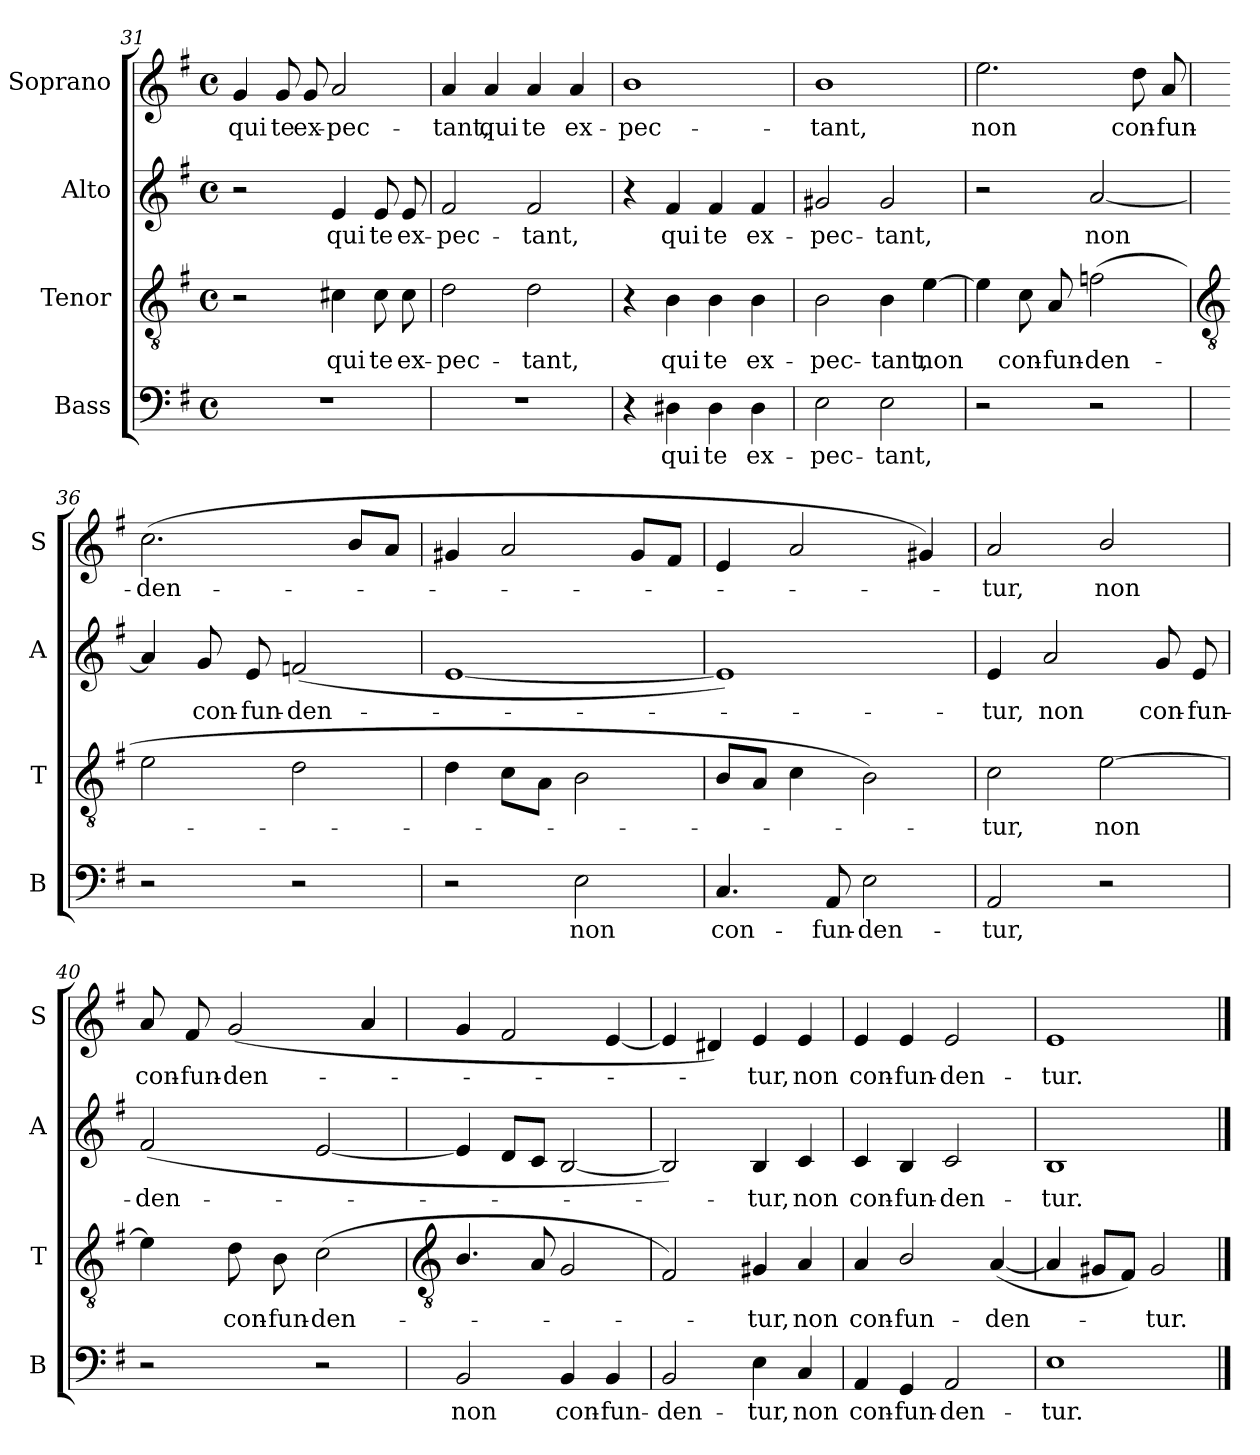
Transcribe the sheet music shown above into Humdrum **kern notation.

**kern	**text	**kern	**text	**kern	**text	**kern	**text
*part4	*part4	*part3	*part3	*part2	*part2	*part1	*part1
*staff4	*staff4	*staff3	*staff3	*staff2	*staff2	*staff1	*staff1
*I"Bass	*	*I"Tenor	*	*I"Alto	*	*I"Soprano	*
*I'B	*	*I'T	*	*I'A	*	*I'S	*
!!LO:LB:g=z
*clefF4	*	*clefGv2	*	*clefG2	*	*clefG2	*
*k[f#]	*	*k[f#]	*	*k[f#]	*	*k[f#]	*
*G:	*	*G:	*	*G:	*	*G:	*
*M4/4	*	*M4/4	*	*M4/4	*	*M4/4	*
*met(c)	*	*met(c)	*	*met(c)	*	*met(c)	*
=31	=31	=31	=31	=31	=31	=31	=31
!	!	!	!	!	!	!	!LO:LY:b
1r	.	2r	.	2r	.	4g	qui
!	!	!	!	!	!	!	!LO:LY:b
.	.	.	.	.	.	8g	te
!	!	!	!	!	!	!	!LO:LY:b
.	.	.	.	.	.	8g	ex-
!	!	!	!LO:LY:b	!	!LO:LY:b	!	!LO:LY:b
.	.	4c#X	qui	4e	qui	2a	-pec-
!	!	!	!LO:LY:b	!	!LO:LY:b	!	!
.	.	8c#	te	8e	te	.	.
!	!	!	!LO:LY:b	!	!LO:LY:b	!	!
.	.	8c#	ex-	8e	ex-	.	.
=32	=32	=32	=32	=32	=32	=32	=32
!	!	!	!LO:LY:b	!	!LO:LY:b	!	!LO:LY:b
1r	.	2d	-pec-	2f#	-pec-	4a	-tant,
!	!	!	!	!	!	!	!LO:LY:b
.	.	.	.	.	.	4a	qui
!	!	!	!LO:LY:b	!	!LO:LY:b	!	!LO:LY:b
.	.	2d	-tant,	2f#	-tant,	4a	te
!	!	!	!	!	!	!	!LO:LY:b
.	.	.	.	.	.	4a	ex-
=33	=33	=33	=33	=33	=33	=33	=33
!	!	!	!	!	!	!	!LO:LY:b
4r	.	4r	.	4r	.	1b	-pec-
!	!LO:LY:b	!	!LO:LY:b	!	!LO:LY:b	!	!
4D#X	qui	4B	qui	4f#	qui	.	.
!	!LO:LY:b	!	!LO:LY:b	!	!LO:LY:b	!	!
4D#	te	4B	te	4f#	te	.	.
!	!LO:LY:b	!	!LO:LY:b	!	!LO:LY:b	!	!
4D#	ex-	4B	ex-	4f#	ex-	.	.
=34	=34	=34	=34	=34	=34	=34	=34
!	!LO:LY:b	!	!LO:LY:b	!	!LO:LY:b	!	!LO:LY:b
2E	-pec-	2B	-pec-	2g#X	-pec-	1b	-tant,
!	!LO:LY:b	!	!LO:LY:b	!	!LO:LY:b	!	!
2E	-tant,	4B	-tant,	2g#	-tant,	.	.
!	!	!	!LO:LY:b	!	!	!	!
.	.	[4e	non	.	.	.	.
=35	=35	=35	=35	=35	=35	=35	=35
!	!	!	!	!	!	!	!LO:LY:b
2r	.	4e]	.	2r	.	2.ee	non
!	!	!	!LO:LY:b	!	!	!	!
.	.	8c	con-	.	.	.	.
!	!	!	!LO:LY:b	!	!	!	!
.	.	8A	-fun-	.	.	.	.
!	!	!	!LO:LY:b	!	!LO:LY:b	!	!
2r	.	(>2fn	-den-	[2a	non	.	.
!	!	!	!	!	!	!	!LO:LY:b
.	.	.	.	.	.	8dd	con-
!	!	!	!	!	!	!	!LO:LY:b
.	.	.	.	.	.	8a	-fun-
!!LO:LB:g=z
=36	=36	=36	=36	=36	=36	=36	=36
*	*	*clefGv2	*	*	*	*	*
!	!	!	!	!	!	!	!LO:LY:b
2r	.	2e	.	4a]	.	(<2.cc	-den-
!	!	!	!	!	!LO:LY:b	!	!
.	.	.	.	8g	con-	.	.
!	!	!	!	!	!LO:LY:b	!	!
.	.	.	.	8e	-fun-	.	.
!	!	!	!	!	!LO:LY:b	!	!
2r	.	2d	.	(<2fn	-den-	.	.
.	.	.	.	.	.	8bL	.
.	.	.	.	.	.	8aJ	.
=37	=37	=37	=37	=37	=37	=37	=37
2r	.	4d	.	[1e	.	4g#X	.
.	.	8cL	.	.	.	2a	.
.	.	8AJ	.	.	.	.	.
!	!LO:LY:b	!	!	!	!	!	!
2E	non	2B	.	.	.	.	.
.	.	.	.	.	.	8g#L	.
.	.	.	.	.	.	8f#J	.
=38	=38	=38	=38	=38	=38	=38	=38
!	!LO:LY:b	!	!	!	!	!	!
4.C	con-	8BL	.	1e])	.	4e	.
.	.	8AJ	.	.	.	.	.
.	.	4c	.	.	.	2a	.
!	!LO:LY:b	!	!	!	!	!	!
8AA	-fun-	.	.	.	.	.	.
!	!LO:LY:b	!	!	!	!	!	!
2E	-den-	2B)	.	.	.	.	.
.	.	.	.	.	.	4g#X)	.
=39	=39	=39	=39	=39	=39	=39	=39
!	!LO:LY:b	!	!LO:LY:b	!	!LO:LY:b	!	!LO:LY:b
2AA	-tur,	2c	tur,	4e	tur,	2a	tur,
!	!	!	!	!	!LO:LY:b	!	!
.	.	.	.	2a	non	.	.
!	!	!	!LO:LY:b	!	!	!	!LO:LY:b
2r	.	[2e	non	.	.	2b/	non
!	!	!	!	!	!LO:LY:b	!	!
.	.	.	.	8g	con-	.	.
!	!	!	!	!	!LO:LY:b	!	!
.	.	.	.	8e	-fun-	.	.
=40	=40	=40	=40	=40	=40	=40	=40
!	!	!	!	!	!LO:LY:b	!	!LO:LY:b
2r	.	4e]	.	(<2f#	-den-	8a	con-
!	!	!	!	!	!	!	!LO:LY:b
.	.	.	.	.	.	8f#	-fun-
!	!	!	!LO:LY:b	!	!	!	!LO:LY:b
.	.	8d	con-	.	.	(<2g	-den-
!	!	!	!LO:LY:b	!	!	!	!
.	.	8B	-fun-	.	.	.	.
!	!	!	!LO:LY:b	!	!	!	!
2r	.	(<2c	-den-	[2e	.	.	.
.	.	.	.	.	.	4a	.
!!LO:LB:g=z
=41	=41	=41	=41	=41	=41	=41	=41
*	*	*clefGv2	*	*	*	*	*
!	!LO:LY:b	!	!	!	!	!	!
2BB	non	4.B/	.	4e]	.	4g	.
.	.	.	.	8dL	.	2f#	.
.	.	8A	.	8cJ	.	.	.
!	!LO:LY:b	!	!	!	!	!	!
4BB	con-	2G	.	[2B	.	.	.
!	!LO:LY:b	!	!	!	!	!	!
4BB	-fun-	.	.	.	.	[4e	.
=42	=42	=42	=42	=42	=42	=42	=42
!	!LO:LY:b	!	!	!	!	!	!
2BB	-den-	2F#)	.	2B])	.	4e]	.
.	.	.	.	.	.	4d#X)	.
!	!LO:LY:b	!	!LO:LY:b	!	!LO:LY:b	!	!LO:LY:b
4E	-tur,	4G#X	tur,	4B	tur,	4e	tur,
!	!LO:LY:b	!	!LO:LY:b	!	!LO:LY:b	!	!LO:LY:b
4C	non	4A	non	4c	non	4e	non
=43	=43	=43	=43	=43	=43	=43	=43
!	!LO:LY:b	!	!LO:LY:b	!	!LO:LY:b	!	!LO:LY:b
4AA	con-	4A	con-	4c	con-	4e	con-
!	!LO:LY:b	!	!LO:LY:b	!	!LO:LY:b	!	!LO:LY:b
4GG	-fun-	2B/	-fun-	4B	-fun-	4e	-fun-
!	!LO:LY:b	!	!	!	!LO:LY:b	!	!LO:LY:b
2AA	-den-	.	.	2c	-den-	2e	-den-
!	!	!	!LO:LY:b	!	!	!	!
.	.	(<[4A	-den-	.	.	.	.
=44	=44	=44	=44	=44	=44	=44	=44
!	!LO:LY:b	!	!	!	!LO:LY:b	!	!LO:LY:b
1E	-tur.	4A]	.	1B	-tur.	1e	-tur.
.	.	8G#XL	.	.	.	.	.
.	.	8F#J)	.	.	.	.	.
!	!	!	!LO:LY:b	!	!	!	!
.	.	2G#	tur.	.	.	.	.
==	==	==	==	==	==	==	==
*-	*-	*-	*-	*-	*-	*-	*-
